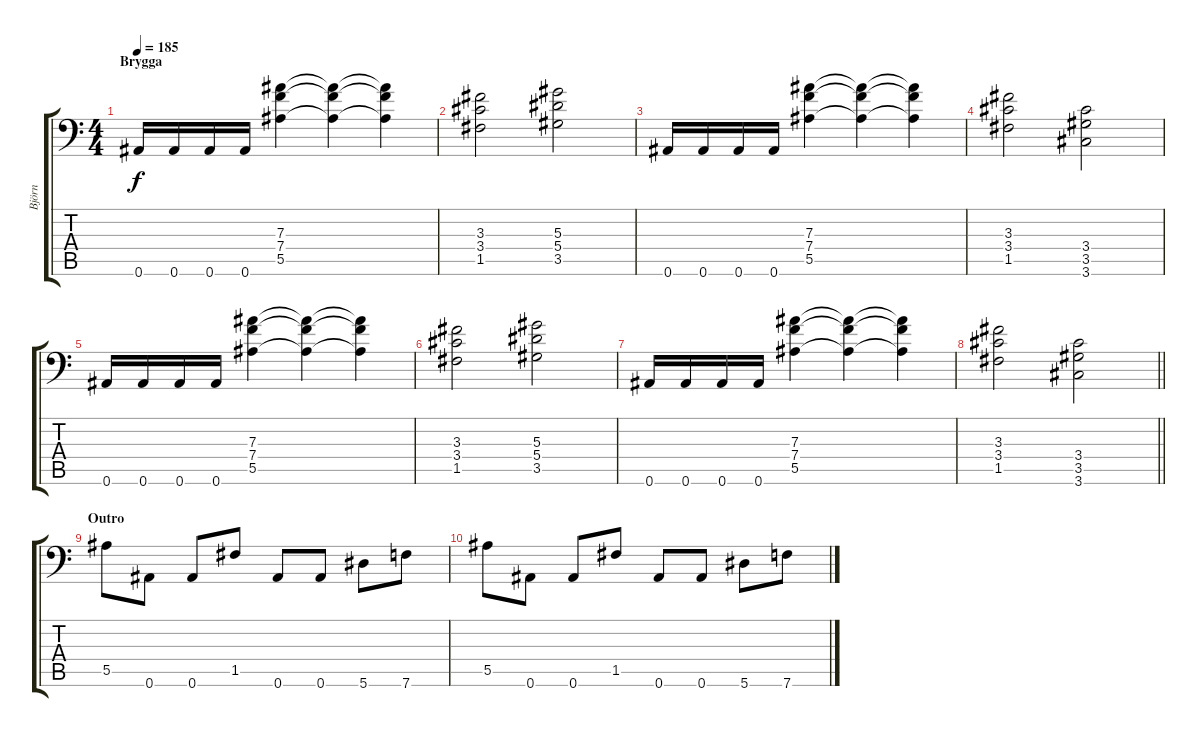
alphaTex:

\track ("Björn" "Björn") {instrument distortionguitar}
\staff {score tabs}
\tuning (C4 G3 Eb3 Bb2 F2 Bb1) {hide}
\ts (4 4)
\section ("" "Brygga")
\tempo 185
\clef f4
\ks c
0.6.16{dy f} 0.6.16 0.6.16 0.6.16 (7.3 7.4 5.5).4 (7.3{t} 7.4{t} 5.5{t}).4 (7.3{t} 7.4{t} 5.5{t}).4 |
(3.3 3.4 1.5).2 (5.3 5.4 3.5).2 |
0.6.16 0.6.16 0.6.16 0.6.16 (7.3 7.4 5.5).4 (7.3{t} 7.4{t} 5.5{t}).4 (7.3{t} 7.4{t} 5.5{t}).4 |
(3.3 3.4 1.5).2 (3.4 3.5 3.6).2 |
0.6.16 0.6.16 0.6.16 0.6.16 (7.3 7.4 5.5).4 (7.3{t} 7.4{t} 5.5{t}).4 (7.3{t} 7.4{t} 5.5{t}).4 |
(3.3 3.4 1.5).2 (5.3 5.4 3.5).2 |
0.6.16 0.6.16 0.6.16 0.6.16 (7.3 7.4 5.5).4 (7.3{t} 7.4{t} 5.5{t}).4 (7.3{t} 7.4{t} 5.5{t}).4 |
\barLineRight lightlight
(3.3 3.4 1.5).2 (3.4 3.5 3.6).2 |
\section ("" "Outro")
5.5.8 0.6.8 0.6.8 1.5.8 0.6.8 0.6.8 5.6.8 7.6.8 |
5.5.8 0.6.8 0.6.8 1.5.8 0.6.8 0.6.8 5.6.8 7.6.8
